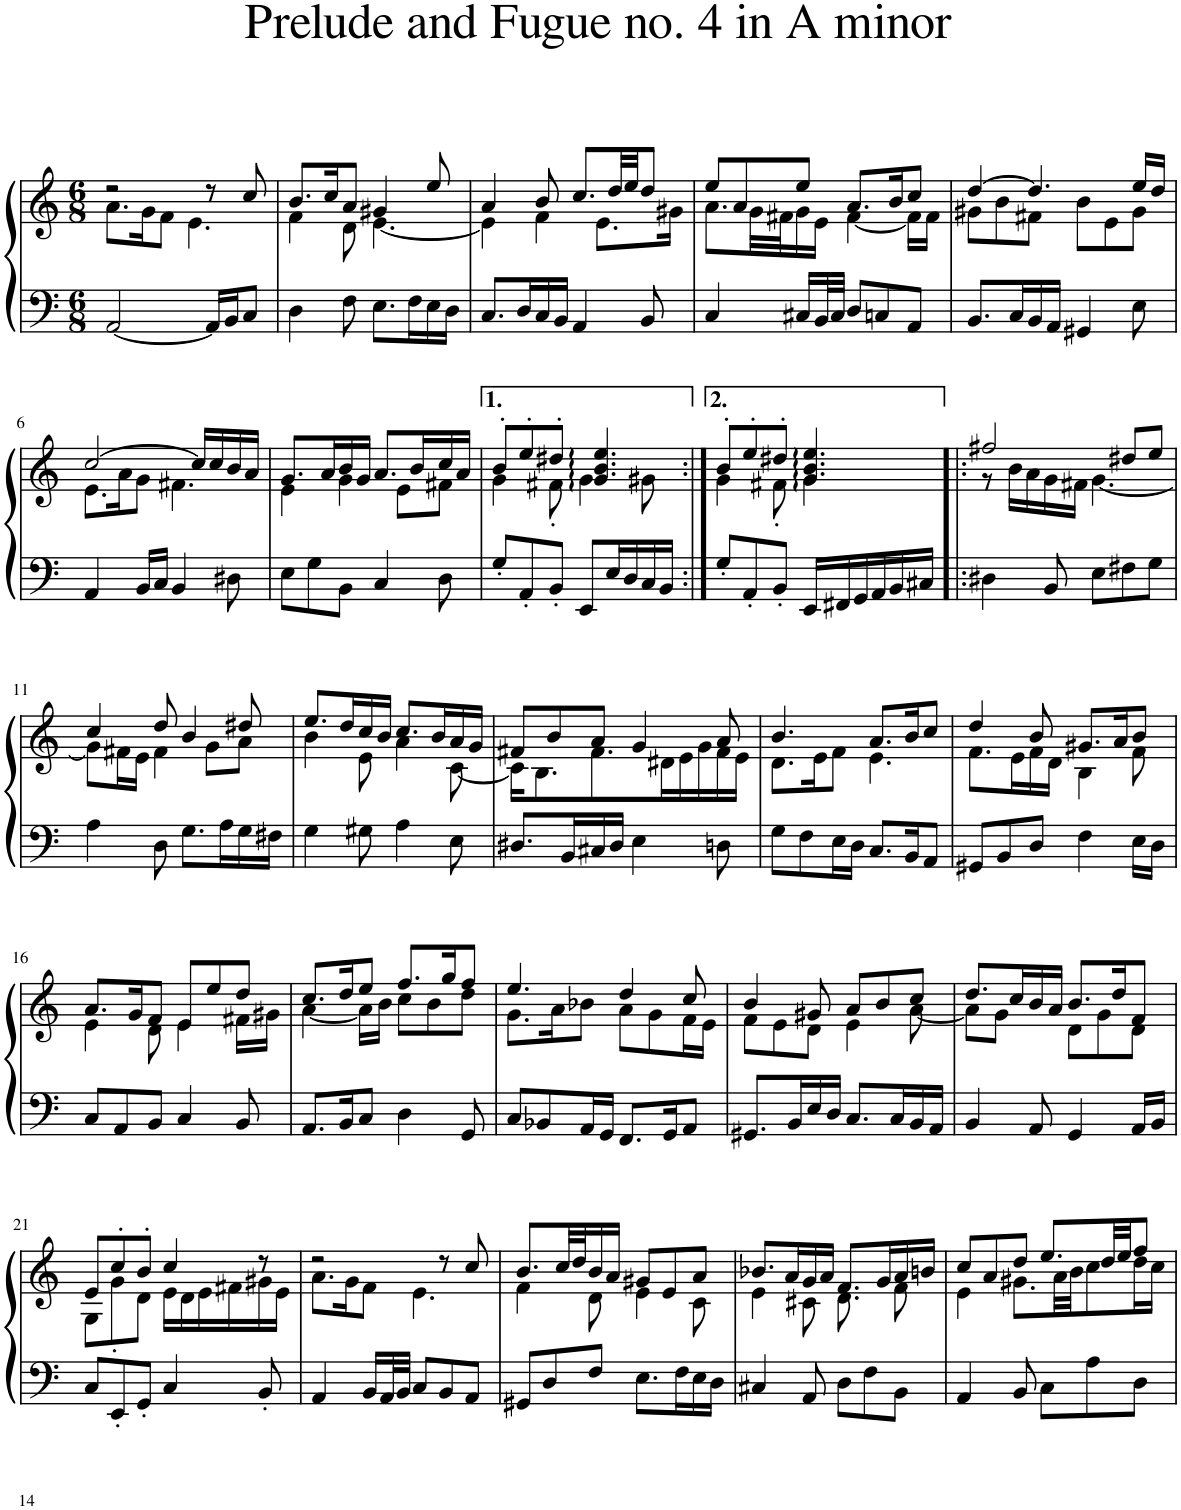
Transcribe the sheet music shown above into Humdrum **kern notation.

**kern	**kern
*part1	*part1
*staff2	*staff1
*I"Harpsichord	*
*I'Hch.	*
!!LO:PB:g=z
*clefF4	*clefG2
*k[]	*k[]
*M6/8	*M6/8
=1	=1
*	*^
[2AA/	2r	8.a\L
.	.	16g\K
.	.	8f\J
.	.	4.e\
16AA/LL]	8r	.
16BB/J	.	.
8C/J	8cc/	.
=2	=2	=2
4D\	8.b/L	4f\
.	16cc/K	.
8F\	8a/J	8d\
8.E\L	4g#X/	[4.e\
16F\L	.	.
16E\	8ee/	.
16D\JJ	.	.
=3	=3	=3
8.C/L	4a/	4e\]
16D/L	.	.
16C/	8b/	4f\
16BB/JJ	.	.
4AA/	8.cc/L	.
.	.	8.e\L
.	32dd/LL	.
.	32ee/JJ	.
8BB/	8dd/J	.
.	.	16g#X\Jk
=4	=4	=4
4C/	8ee/L	8.a\L
.	8a/	.
.	.	32g\LL
.	.	32f#X\J
16C#X/LL	8ee/J	16g\
32BB/L	.	16e\JJ
32C#/JJJ	.	.
8D/L	8.a/L	[4f#\
8Cn/	.	.
.	16b/K	.
8AA/J	8cc/J	16f#\LL]
.	.	16f#\JJ
=5	=5	=5
8.BB/L	[4dd/	8g#X\L
.	.	8b\
16C/L	.	.
16BB/	4.dd/]	8f#X\J
16AA/JJ	.	.
4GG#X/	.	8b\L
.	.	8e\
8E\	16ee/LL	8g#\J
.	16dd/JJ	.
!!LO:LB:g=z	!!
=6	=6	=6
4AA/	[2cc/	8.e\L
.	.	16a\K
16BB/LL	.	8g\J
16C/JJ	.	.
4BB/	.	4.f#X\
.	16cc/LL]	.
.	16cc/	.
8D#X\	16b/	.
.	16a/JJ	.
=7	=7	=7
8E\L	8.g/L	4e\
8G\	.	.
.	16a/L	.
8BB\J	16b/	4g\
.	16g/JJ	.
4C/	8.a/L	.
.	.	8e\L
.	16b/L	.
8D\	16cc/	8f#X\J
.	16a/JJ	.
=8	=8	=8
8G'/L	8b'/L	4g\
8AA'/	8ee'/	.
8BB'/J	8dd#X'/J	8f#X'\
8EE/L	4.g/ 4.b/ 4.ee/	4g\
16E/L	.	.
16D/	.	.
16C/	.	8g#X\
16BB/JJ	.	.
=9:|!	=9:|!	=9:|!
8G'/L	8b'/L	4g\
8AA'/	8ee'/	.
8BB'/J	8dd#X'/J	8f#X'\
16EE/LL	4.g/ 4.b/ 4.ee/	4.g\
16FF#X/	.	.
16GG/	.	.
16AA/	.	.
16BB/	.	.
16C#X/JJ	.	.
=10!|:	=10!|:	=10!|:
4D#X\	2ff#X/	8r
.	.	16b\LL
.	.	16a\
8BB/	.	16g\
.	.	16f#X\JJ
8E\L	.	[4.g\
8F#X\	8dd#X/L	.
8G\J	8ee/J	.
!!LO:LB:g=z	!!
=11	=11	=11
4A\	4cc/	8g\L]
.	.	16f#X\L
.	.	16e\JJ
8D\	8dd/	4f#\
8.G\L	4b/	.
.	.	8g\L
16A\L	.	.
16G\	8dd#X/	8a\J
16F#X\JJ	.	.
=12	=12	=12
4G\	8.ee/L	4b\
.	16dd/L	.
8G#X\	16cc/	8e\
.	16b/JJ	.
4A\	8.cc/L	4a\
.	16b/L	.
8E\	16a/	[8c\
.	16g/JJ	.
=13	=13	=13
8.D#X/L	8f#X/L	16c\KL]
.	.	8.B\
.	8b/	.
16BB/L	.	.
16C#X/	8a/J	8.f#\
16D#/JJ	.	.
4E\	4g/	.
.	.	16d#X\L
.	.	16e\
.	.	16g\
8Dn\	8a/	16f#\
.	.	16e\JJ
=14	=14	=14
8G\L	4.b/	8.d\L
8F\	.	.
.	.	16e\K
16E\L	.	8f\J
16D\JJ	.	.
8.C/L	8.a/L	4.e\
16BB/K	16b/K	.
8AA/J	8cc/J	.
=15	=15	=15
8GG#X/L	4dd/	8.f\L
8BB/	.	.
.	.	16e\L
8D/J	8b/	16f\
.	.	16d\JJ
4F\	8.g#X/L	4B\
.	16a/K	.
16E\LL	8b/J	8f\
16D\JJ	.	.
!!LO:LB:g=z	!!
=16	=16	=16
8C/L	8.a/L	4e\
8AA/	.	.
.	16g/K	.
8BB/J	8f/J	8d\
4C/	8e/L	4e\
.	8ee/	.
8BB/	8dd/J	16f#X\LL
.	.	16g#X\JJ
=17	=17	=17
8.AA/L	8.cc/L	[4a\
16BB/K	16dd/K	.
8C/J	8ee/J	16a\LL]
.	.	16b\JJ
4D\	8.ff/L	8cc\L
.	.	8b\
.	16gg/K	.
8GG/	8ff/J	8dd\J
=18	=18	=18
8C/L	4.ee/	8.g\L
8BB-X/	.	.
.	.	16a\K
16AA/L	.	8b-X\J
16GG/JJ	.	.
8.FF/L	4dd/	8a\L
.	.	8g\
16GG/K	.	.
8AA/J	8cc/	16f\L
.	.	16e\JJ
=19	=19	=19
8.GG#X/L	4b/	8f\L
.	.	8e\
16BB/L	.	.
16E/	8g#X/	8d\J
16D/JJ	.	.
8.C/L	8a/L	4e\
.	8b/	.
16C/L	.	.
16BB/	8cc/J	[8a\
16AA/JJ	.	.
=20	=20	=20
4BB/	8.dd/L	8a\L]
.	.	8g\J
.	16cc/L	.
8AA/	16b/	8ryy
.	16a/JJ	.
4GG/	8.b/L	8d\L
.	.	8g\
.	16dd/K	.
16AA/LL	8f/J	8d\J
16BB/JJ	.	.
!!LO:LB:g=z	!!
=21	=21	=21
8C/L	8e/L	8G\L
8EE'/	8cc'/	8g'\
8GG'/J	8b'/J	8d\J
4C/	4cc/	16e\LL
.	.	16d\
.	.	16e\
.	.	16f#X\
8BB'/	8r	16g#X\
.	.	16e\JJ
=22	=22	=22
4AA/	2r	8.a\L
.	.	16g\K
16BB/LL	.	8f\J
32AA/L	.	.
32BB/JJJ	.	.
8C/L	.	4.e\
8BB/	8r	.
8AA/J	8cc/	.
=23	=23	=23
8GG#X/L	8.b/L	4f\
8D/	.	.
.	32cc/LL	.
.	32dd/J	.
8F/J	16b/	8d\
.	16a/JJ	.
8.E\L	8g#X/L	4e\
.	8e/	.
16F\L	.	.
16E\	8a/J	8c\
16D\JJ	.	.
=24	=24	=24
4C#X/	8.b-X/L	4e\
.	16a/L	.
8AA/	16g/	8c#X\
.	16a/JJ	.
8D\L	8.f/L	8.d\
8F\	.	.
.	16g/L	16ryy
8BB\J	16a/	8f\
.	16bn/JJ	.
=25	=25	=25
4AA/	8cc/L	4e\
.	8a/	.
8BB/	8dd/J	8.g#X\L
8C\L	8.ee/L	.
.	.	32a\LL
.	.	32b\JJ
8A\	.	8cc\
.	32dd/LL	.
.	32ee/JJ	.
8D\J	8ff/J	16dd\L
.	.	16cc\JJ
*	*v	*v
=	=
*-	*-
